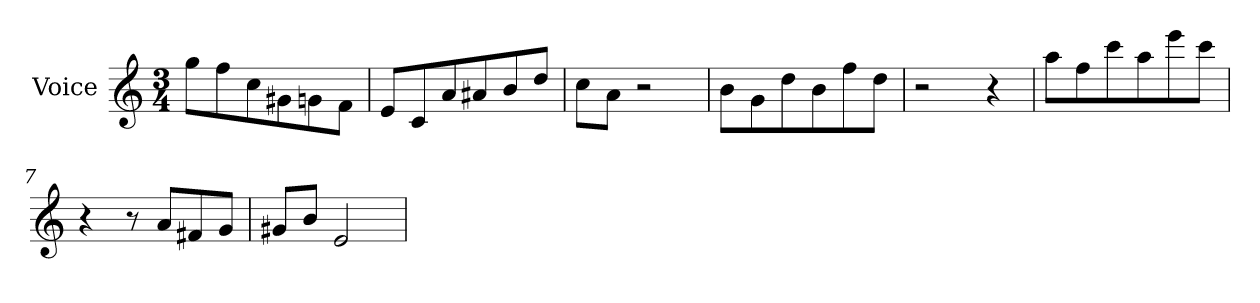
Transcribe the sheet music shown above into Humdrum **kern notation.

**kern
*part1
*staff1
*I"Voice
*I'Voice
*clefG2
*M3/4
=1
8gg\L
8ff\
8cc\
8g#X\
8gn\
8f\J
=2
8e/L
8c/
8a/
8a#X/
8b/
8dd/J
=3
8cc\L
8a\J
2rcc
=4
8b\L
8g\
8dd\
8b\
8ff\
8dd\J
=5
2rcc
4r
=6
8aa\L
8ff\
8ccc\
8aa\
8eee\
8ccc\J
=7
4r
8r
8a/L
8f#X/
8g/J
=8
8g#X/L
8b/J
2e/
=
*-
